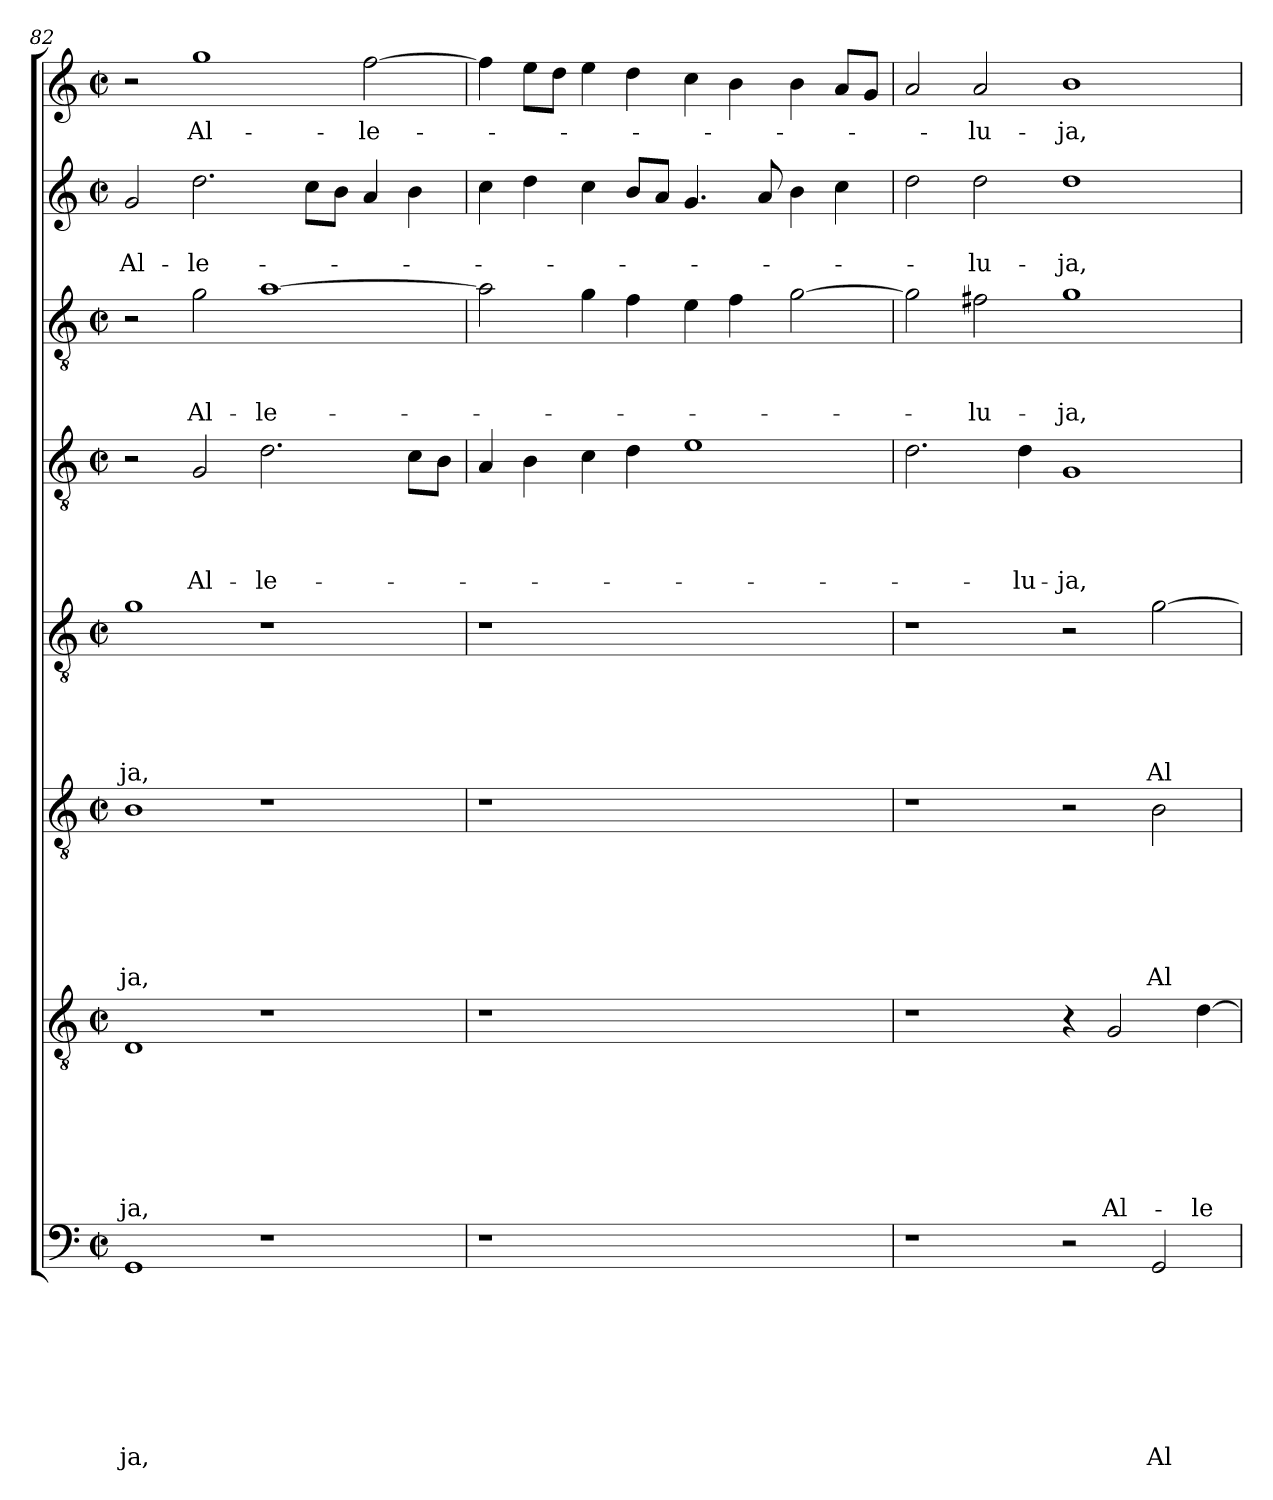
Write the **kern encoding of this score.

**kern	**text	**text	**text	**text	**text	**text	**text	**text	**kern	**text	**text	**text	**text	**text	**text	**text	**kern	**text	**text	**text	**text	**text	**text	**kern	**text	**text	**text	**text	**text	**kern	**text	**text	**text	**text	**kern	**text	**text	**text	**kern	**text	**text	**kern	**text
*part8	*part8	*part8	*part8	*part8	*part8	*part8	*part8	*part8	*part7	*part7	*part7	*part7	*part7	*part7	*part7	*part7	*part6	*part6	*part6	*part6	*part6	*part6	*part6	*part5	*part5	*part5	*part5	*part5	*part5	*part4	*part4	*part4	*part4	*part4	*part3	*part3	*part3	*part3	*part2	*part2	*part2	*part1	*part1
*staff8	*staff8	*staff8	*staff8	*staff8	*staff8	*staff8	*staff8	*staff8	*staff7	*staff7	*staff7	*staff7	*staff7	*staff7	*staff7	*staff7	*staff6	*staff6	*staff6	*staff6	*staff6	*staff6	*staff6	*staff5	*staff5	*staff5	*staff5	*staff5	*staff5	*staff4	*staff4	*staff4	*staff4	*staff4	*staff3	*staff3	*staff3	*staff3	*staff2	*staff2	*staff2	*staff1	*staff1
*clefF4	*	*	*	*	*	*	*	*	*clefGv2	*	*	*	*	*	*	*	*clefGv2	*	*	*	*	*	*	*clefGv2	*	*	*	*	*	*clefGv2	*	*	*	*	*clefGv2	*	*	*	*clefG2	*	*	*clefG2	*
*k[]	*	*	*	*	*	*	*	*	*k[]	*	*	*	*	*	*	*	*k[]	*	*	*	*	*	*	*k[]	*	*	*	*	*	*k[]	*	*	*	*	*k[]	*	*	*	*k[]	*	*	*k[]	*
*C:	*	*	*	*	*	*	*	*	*C:	*	*	*	*	*	*	*	*C:	*	*	*	*	*	*	*C:	*	*	*	*	*	*C:	*	*	*	*	*C:	*	*	*	*C:	*	*	*C:	*
*M2/2	*	*	*	*	*	*	*	*	*M2/2	*	*	*	*	*	*	*	*M2/2	*	*	*	*	*	*	*M2/2	*	*	*	*	*	*M2/2	*	*	*	*	*M2/2	*	*	*	*M2/2	*	*	*M2/2	*
*met(c|)	*	*	*	*	*	*	*	*	*met(c|)	*	*	*	*	*	*	*	*met(c|)	*	*	*	*	*	*	*met(c|)	*	*	*	*	*	*met(c|)	*	*	*	*	*met(c|)	*	*	*	*met(c|)	*	*	*met(c|)	*
=82	=82	=82	=82	=82	=82	=82	=82	=82	=82	=82	=82	=82	=82	=82	=82	=82	=82	=82	=82	=82	=82	=82	=82	=82	=82	=82	=82	=82	=82	=82	=82	=82	=82	=82	=82	=82	=82	=82	=82	=82	=82	=82	=82
!	!	!	!	!	!	!	!	!LO:LY:b	!	!	!	!	!	!	!	!LO:LY:b	!	!	!	!	!	!	!LO:LY:b	!	!	!	!	!	!LO:LY:b	!	!	!	!	!	!	!	!	!	!	!	!LO:LY:b	!	!
1GG	.	.	.	.	.	.	.	-ja,	1D	.	.	.	.	.	.	-ja,	1B	.	.	.	.	.	-ja,	1g	.	.	.	.	-ja,	2r	.	.	.	.	2r	.	.	.	2g/	.	Al-	2r	.
!	!	!	!	!	!	!	!	!	!	!	!	!	!	!	!	!	!	!	!	!	!	!	!	!	!	!	!	!	!	!	!	!	!	!LO:LY:b	!	!	!	!LO:LY:b	!	!	!LO:LY:b	!	!LO:LY:b
.	.	.	.	.	.	.	.	.	.	.	.	.	.	.	.	.	.	.	.	.	.	.	.	.	.	.	.	.	.	2G/	.	.	.	Al-	2g\	.	.	Al-	2.dd\	.	-le-	1gg	Al-
!	!	!	!	!	!	!	!	!	!	!	!	!	!	!	!	!	!	!	!	!	!	!	!	!	!	!	!	!	!	!	!	!	!	!LO:LY:b	!	!	!	!LO:LY:b	!	!	!	!	!
1r	.	.	.	.	.	.	.	.	1r	.	.	.	.	.	.	.	1r	.	.	.	.	.	.	1r	.	.	.	.	.	2.d\	.	.	.	-le-	[1a	.	.	-le-	.	.	.	.	.
.	.	.	.	.	.	.	.	.	.	.	.	.	.	.	.	.	.	.	.	.	.	.	.	.	.	.	.	.	.	.	.	.	.	.	.	.	.	.	8cc\L	.	.	.	.
.	.	.	.	.	.	.	.	.	.	.	.	.	.	.	.	.	.	.	.	.	.	.	.	.	.	.	.	.	.	.	.	.	.	.	.	.	.	.	8b\J	.	.	.	.
!	!	!	!	!	!	!	!	!	!	!	!	!	!	!	!	!	!	!	!	!	!	!	!	!	!	!	!	!	!	!	!	!	!	!	!	!	!	!	!	!	!	!	!LO:LY:b
.	.	.	.	.	.	.	.	.	.	.	.	.	.	.	.	.	.	.	.	.	.	.	.	.	.	.	.	.	.	.	.	.	.	.	.	.	.	.	4a/	.	.	[2ff\	-le-
.	.	.	.	.	.	.	.	.	.	.	.	.	.	.	.	.	.	.	.	.	.	.	.	.	.	.	.	.	.	8c\L	.	.	.	.	.	.	.	.	4b\	.	.	.	.
.	.	.	.	.	.	.	.	.	.	.	.	.	.	.	.	.	.	.	.	.	.	.	.	.	.	.	.	.	.	8B\J	.	.	.	.	.	.	.	.	.	.	.	.	.
=83	=83	=83	=83	=83	=83	=83	=83	=83	=83	=83	=83	=83	=83	=83	=83	=83	=83	=83	=83	=83	=83	=83	=83	=83	=83	=83	=83	=83	=83	=83	=83	=83	=83	=83	=83	=83	=83	=83	=83	=83	=83	=83	=83
1r	.	.	.	.	.	.	.	.	1r	.	.	.	.	.	.	.	1r	.	.	.	.	.	.	1r	.	.	.	.	.	4A/	.	.	.	.	2a\]	.	.	.	4cc\	.	.	4ff\]	.
.	.	.	.	.	.	.	.	.	.	.	.	.	.	.	.	.	.	.	.	.	.	.	.	.	.	.	.	.	.	4B\	.	.	.	.	.	.	.	.	4dd\	.	.	8ee\L	.
.	.	.	.	.	.	.	.	.	.	.	.	.	.	.	.	.	.	.	.	.	.	.	.	.	.	.	.	.	.	.	.	.	.	.	.	.	.	.	.	.	.	8dd\J	.
.	.	.	.	.	.	.	.	.	.	.	.	.	.	.	.	.	.	.	.	.	.	.	.	.	.	.	.	.	.	4c\	.	.	.	.	4g\	.	.	.	4cc\	.	.	4ee\	.
.	.	.	.	.	.	.	.	.	.	.	.	.	.	.	.	.	.	.	.	.	.	.	.	.	.	.	.	.	.	4d\	.	.	.	.	4f\	.	.	.	8b/L	.	.	4dd\	.
.	.	.	.	.	.	.	.	.	.	.	.	.	.	.	.	.	.	.	.	.	.	.	.	.	.	.	.	.	.	.	.	.	.	.	.	.	.	.	8a/J	.	.	.	.
1ryy	.	.	.	.	.	.	.	.	1ryy	.	.	.	.	.	.	.	1ryy	.	.	.	.	.	.	1ryy	.	.	.	.	.	1e	.	.	.	.	4e\	.	.	.	4.g/	.	.	4cc\	.
.	.	.	.	.	.	.	.	.	.	.	.	.	.	.	.	.	.	.	.	.	.	.	.	.	.	.	.	.	.	.	.	.	.	.	4f\	.	.	.	.	.	.	4b\	.
.	.	.	.	.	.	.	.	.	.	.	.	.	.	.	.	.	.	.	.	.	.	.	.	.	.	.	.	.	.	.	.	.	.	.	.	.	.	.	8a/	.	.	.	.
.	.	.	.	.	.	.	.	.	.	.	.	.	.	.	.	.	.	.	.	.	.	.	.	.	.	.	.	.	.	.	.	.	.	.	[2g\	.	.	.	4b\	.	.	4b\	.
.	.	.	.	.	.	.	.	.	.	.	.	.	.	.	.	.	.	.	.	.	.	.	.	.	.	.	.	.	.	.	.	.	.	.	.	.	.	.	4cc\	.	.	8a/L	.
.	.	.	.	.	.	.	.	.	.	.	.	.	.	.	.	.	.	.	.	.	.	.	.	.	.	.	.	.	.	.	.	.	.	.	.	.	.	.	.	.	.	8g/J	.
=84	=84	=84	=84	=84	=84	=84	=84	=84	=84	=84	=84	=84	=84	=84	=84	=84	=84	=84	=84	=84	=84	=84	=84	=84	=84	=84	=84	=84	=84	=84	=84	=84	=84	=84	=84	=84	=84	=84	=84	=84	=84	=84	=84
1r	.	.	.	.	.	.	.	.	1r	.	.	.	.	.	.	.	1r	.	.	.	.	.	.	1r	.	.	.	.	.	2.d\	.	.	.	.	2g\]	.	.	.	2dd\	.	.	2a/	.
!	!	!	!	!	!	!	!	!	!	!	!	!	!	!	!	!	!	!	!	!	!	!	!	!	!	!	!	!	!	!	!	!	!	!	!	!	!	!LO:LY:b	!	!	!LO:LY:b	!	!LO:LY:b
.	.	.	.	.	.	.	.	.	.	.	.	.	.	.	.	.	.	.	.	.	.	.	.	.	.	.	.	.	.	.	.	.	.	.	2f#X\	.	.	-lu-	2dd\	.	-lu-	2a/	-lu-
!	!	!	!	!	!	!	!	!	!	!	!	!	!	!	!	!	!	!	!	!	!	!	!	!	!	!	!	!	!	!	!	!	!	!LO:LY:b	!	!	!	!	!	!	!	!	!
.	.	.	.	.	.	.	.	.	.	.	.	.	.	.	.	.	.	.	.	.	.	.	.	.	.	.	.	.	.	4d\	.	.	.	-lu-	.	.	.	.	.	.	.	.	.
!	!	!	!	!	!	!	!	!	!	!	!	!	!	!	!	!	!	!	!	!	!	!	!	!	!	!	!	!	!	!	!	!	!	!LO:LY:b	!	!	!	!LO:LY:b	!	!	!LO:LY:b	!	!LO:LY:b
2r	.	.	.	.	.	.	.	.	4r	.	.	.	.	.	.	.	2r	.	.	.	.	.	.	2r	.	.	.	.	.	1G	.	.	.	-ja,	1g	.	.	-ja,	1dd	.	-ja,	1b	-ja,
!	!	!	!	!	!	!	!	!	!	!	!	!	!	!	!	!LO:LY:b	!	!	!	!	!	!	!	!	!	!	!	!	!	!	!	!	!	!	!	!	!	!	!	!	!	!	!
.	.	.	.	.	.	.	.	.	2G/	.	.	.	.	.	.	Al-	.	.	.	.	.	.	.	.	.	.	.	.	.	.	.	.	.	.	.	.	.	.	.	.	.	.	.
!	!	!	!	!	!	!	!	!LO:LY:b	!	!	!	!	!	!	!	!	!	!	!	!	!	!	!LO:LY:b	!	!	!	!	!	!LO:LY:b	!	!	!	!	!	!	!	!	!	!	!	!	!	!
2GG/	.	.	.	.	.	.	.	Al-	.	.	.	.	.	.	.	.	2B\	.	.	.	.	.	Al-	[2g\	.	.	.	.	Al-	.	.	.	.	.	.	.	.	.	.	.	.	.	.
!	!	!	!	!	!	!	!	!	!	!	!	!	!	!	!	!LO:LY:b	!	!	!	!	!	!	!	!	!	!	!	!	!	!	!	!	!	!	!	!	!	!	!	!	!	!	!
.	.	.	.	.	.	.	.	.	[4d\	.	.	.	.	.	.	-le-	.	.	.	.	.	.	.	.	.	.	.	.	.	.	.	.	.	.	.	.	.	.	.	.	.	.	.
=	=	=	=	=	=	=	=	=	=	=	=	=	=	=	=	=	=	=	=	=	=	=	=	=	=	=	=	=	=	=	=	=	=	=	=	=	=	=	=	=	=	=	=
*-	*-	*-	*-	*-	*-	*-	*-	*-	*-	*-	*-	*-	*-	*-	*-	*-	*-	*-	*-	*-	*-	*-	*-	*-	*-	*-	*-	*-	*-	*-	*-	*-	*-	*-	*-	*-	*-	*-	*-	*-	*-	*-	*-
